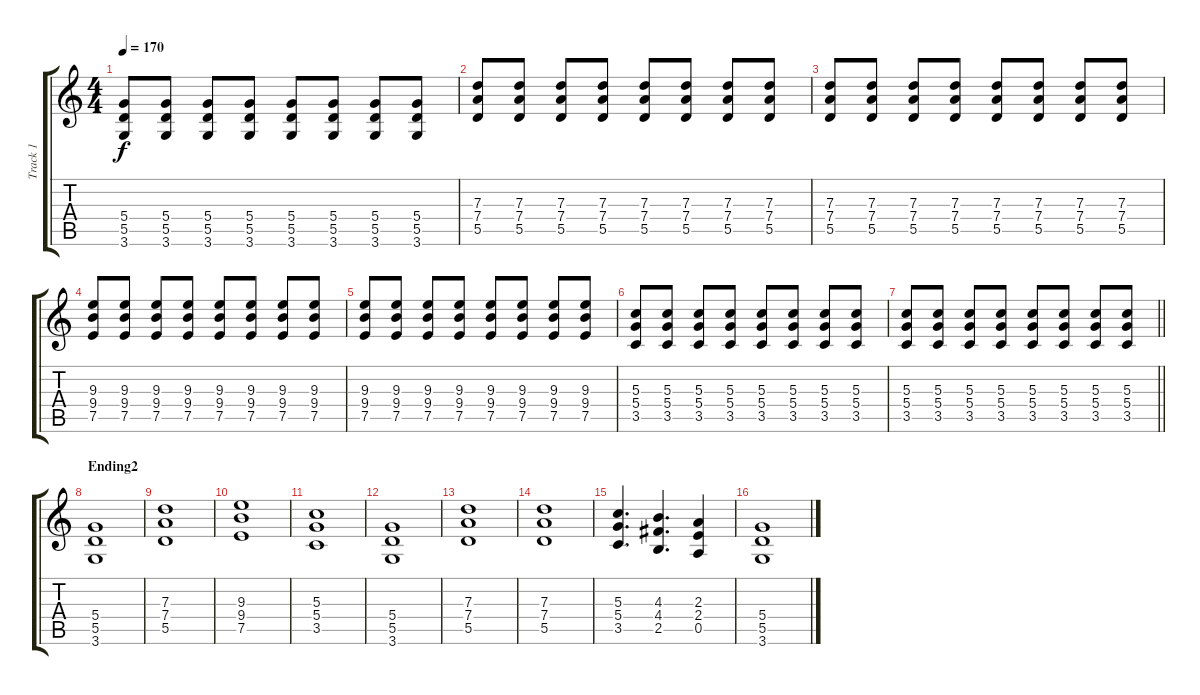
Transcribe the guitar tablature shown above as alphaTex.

\track ("Track 1" "Track 1") {instrument distortionguitar}
\staff {score tabs}
\tuning (E4 B3 G3 D3 A2 E2) {hide}
\ts (4 4)
\tempo 170
\clef g2
\ks c
(5.4 5.5 3.6).8{dy f} (5.4 5.5 3.6).8 (5.4 5.5 3.6).8 (5.4 5.5 3.6).8 (5.4 5.5 3.6).8 (5.4 5.5 3.6).8 (5.4 5.5 3.6).8 (5.4 5.5 3.6).8 |
(7.3 7.4 5.5).8 (7.3 7.4 5.5).8 (7.3 7.4 5.5).8 (7.3 7.4 5.5).8 (7.3 7.4 5.5).8 (7.3 7.4 5.5).8 (7.3 7.4 5.5).8 (7.3 7.4 5.5).8 |
(7.3 7.4 5.5).8 (7.3 7.4 5.5).8 (7.3 7.4 5.5).8 (7.3 7.4 5.5).8 (7.3 7.4 5.5).8 (7.3 7.4 5.5).8 (7.3 7.4 5.5).8 (7.3 7.4 5.5).8 |
(9.3 9.4 7.5).8 (9.3 9.4 7.5).8 (9.3 9.4 7.5).8 (9.3 9.4 7.5).8 (9.3 9.4 7.5).8 (9.3 9.4 7.5).8 (9.3 9.4 7.5).8 (9.3 9.4 7.5).8 |
(9.3 9.4 7.5).8 (9.3 9.4 7.5).8 (9.3 9.4 7.5).8 (9.3 9.4 7.5).8 (9.3 9.4 7.5).8 (9.3 9.4 7.5).8 (9.3 9.4 7.5).8 (9.3 9.4 7.5).8 |
(5.3 5.4 3.5).8 (5.3 5.4 3.5).8 (5.3 5.4 3.5).8 (5.3 5.4 3.5).8 (5.3 5.4 3.5).8 (5.3 5.4 3.5).8 (5.3 5.4 3.5).8 (5.3 5.4 3.5).8 |
\barLineRight lightlight
(5.3 5.4 3.5).8 (5.3 5.4 3.5).8 (5.3 5.4 3.5).8 (5.3 5.4 3.5).8 (5.3 5.4 3.5).8 (5.3 5.4 3.5).8 (5.3 5.4 3.5).8 (5.3 5.4 3.5).8 |
\section ("" "Ending2")
(5.4 5.5 3.6).1 |
(7.3 7.4 5.5).1 |
(9.3 9.4 7.5).1 |
(5.3 5.4 3.5).1 |
(5.4 5.5 3.6).1 |
(7.3 7.4 5.5).1 |
(7.3 7.4 5.5).1 |
(5.3 5.4 3.5).4{d} (4.3 4.4 2.5).4{d} (2.3 2.4 0.5).4 |
(5.4 5.5 3.6).1
